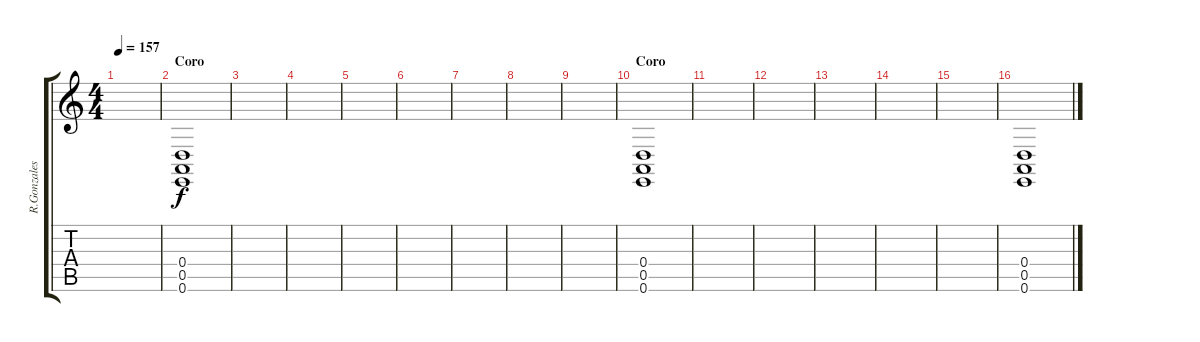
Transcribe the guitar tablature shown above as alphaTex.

\track ("R.Gonzales" "R.Gonzales") {instrument trombone}
\staff {score tabs}
\tuning (E4 B3 G3 D3 A2 E2) {hide}
\ts (4 4)
\tempo 157
\clef g2
\ks c
|
\section ("" "Coro")
(0.4 0.5 0.6).1{volume 16 instrument gunshot} |
|
|
|
|
|
|
|
\section ("" "Coro")
(0.4 0.5 0.6).1{volume 16 instrument gunshot} |
|
|
|
|
|
(0.4 0.5 0.6).1{volume 16 instrument gunshot}
